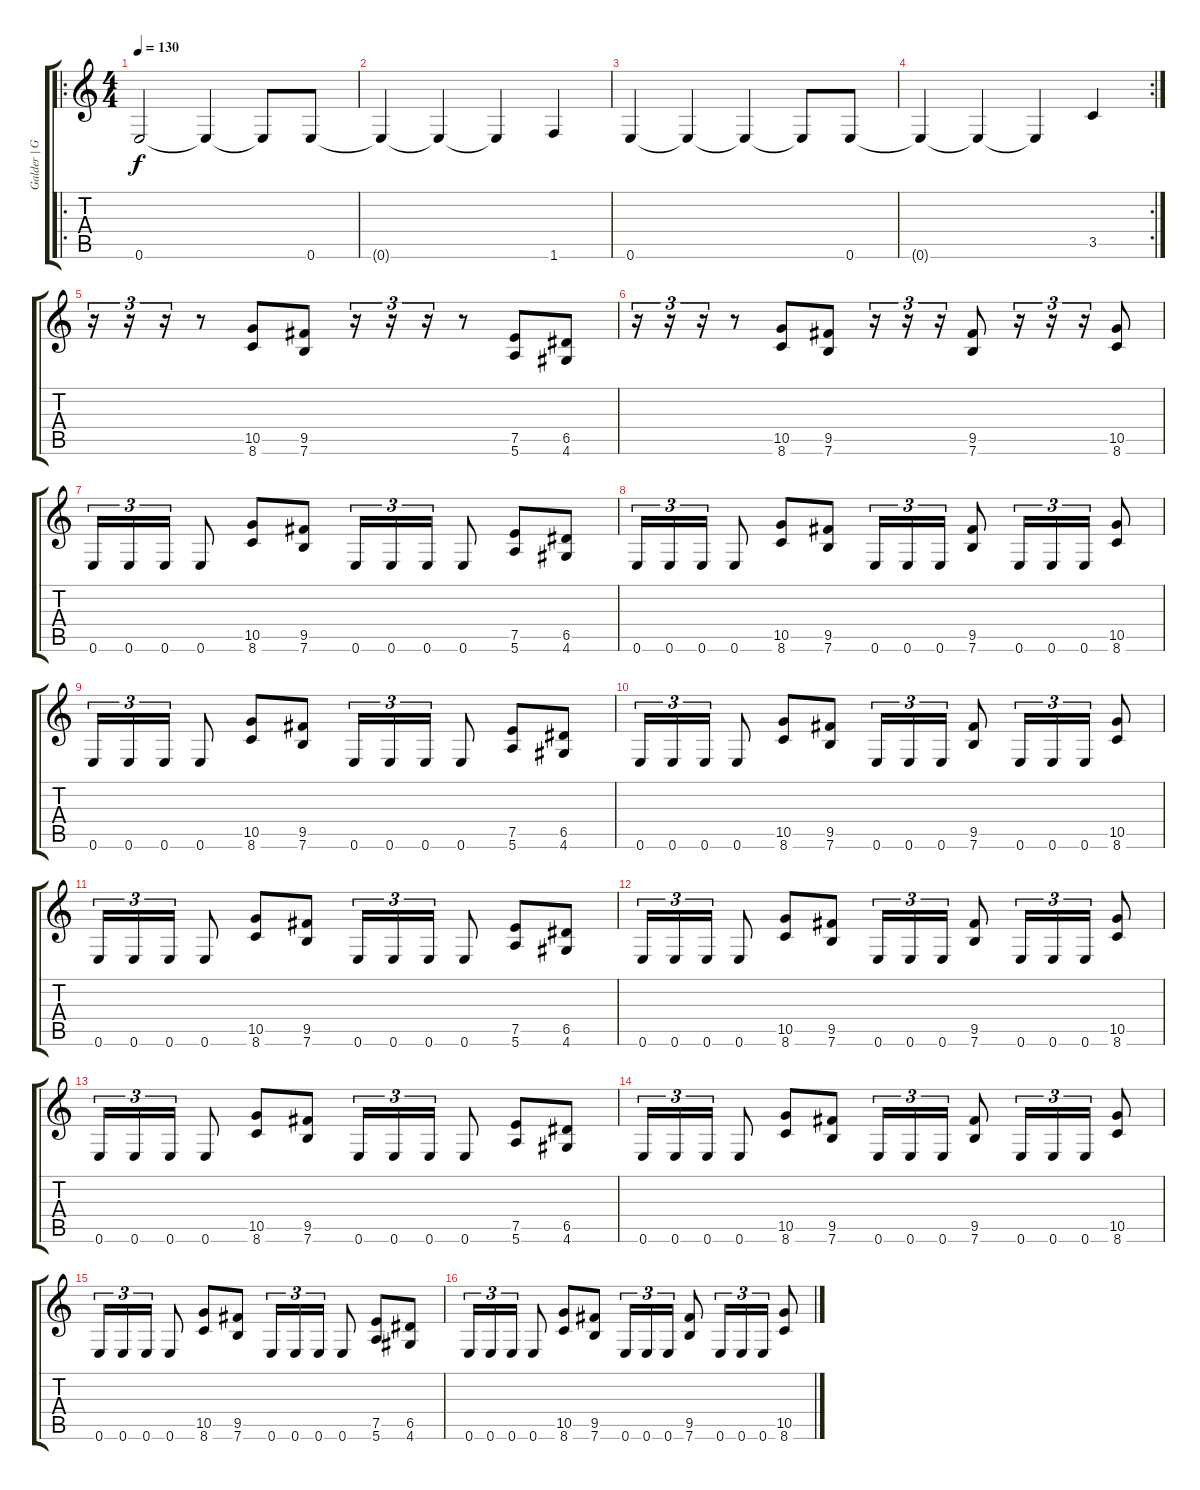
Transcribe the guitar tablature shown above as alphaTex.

\track ("Galder | Guitar II" "Galder | G") {instrument acousticguitarsteel}
\staff {score tabs}
\tuning (E4 B3 G3 D3 A2 E2) {hide}
\ro
\ts (4 4)
\tempo 130
\clef g2
\ks c
0.6.2{dy f instrument acousticguitarsteel} 0.6{t}.4 0.6{t}.8 0.6.8 |
0.6{t}.4 0.6{t}.4 0.6{t}.4 1.6.4 |
0.6.4 0.6{t}.4 0.6{t}.4 0.6{t}.8 0.6.8 |
\rc 2
0.6{t}.4 0.6{t}.4 0.6{t}.4 3.5.4 |
r.16{tu (3 2) instrument distortionguitar} r.16{tu (3 2)} r.16{tu (3 2)} r.8 (10.5 8.6).8 (9.5 7.6).8 r.16{tu (3 2)} r.16{tu (3 2)} r.16{tu (3 2)} r.8 (7.5 5.6).8 (6.5 4.6).8 |
r.16{tu (3 2)} r.16{tu (3 2)} r.16{tu (3 2)} r.8 (10.5 8.6).8 (9.5 7.6).8 r.16{tu (3 2)} r.16{tu (3 2)} r.16{tu (3 2)} (9.5 7.6).8 r.16{tu (3 2)} r.16{tu (3 2)} r.16{tu (3 2)} (10.5 8.6).8 |
0.6.16{tu (3 2) instrument distortionguitar} 0.6.16{tu (3 2)} 0.6.16{tu (3 2)} 0.6.8 (10.5 8.6).8 (9.5 7.6).8 0.6.16{tu (3 2)} 0.6.16{tu (3 2)} 0.6.16{tu (3 2)} 0.6.8 (7.5 5.6).8 (6.5 4.6).8 |
0.6.16{tu (3 2)} 0.6.16{tu (3 2)} 0.6.16{tu (3 2)} 0.6.8 (10.5 8.6).8 (9.5 7.6).8 0.6.16{tu (3 2)} 0.6.16{tu (3 2)} 0.6.16{tu (3 2)} (9.5 7.6).8 0.6.16{tu (3 2)} 0.6.16{tu (3 2)} 0.6.16{tu (3 2)} (10.5 8.6).8 |
0.6.16{tu (3 2) instrument distortionguitar} 0.6.16{tu (3 2)} 0.6.16{tu (3 2)} 0.6.8 (10.5 8.6).8 (9.5 7.6).8 0.6.16{tu (3 2)} 0.6.16{tu (3 2)} 0.6.16{tu (3 2)} 0.6.8 (7.5 5.6).8 (6.5 4.6).8 |
0.6.16{tu (3 2)} 0.6.16{tu (3 2)} 0.6.16{tu (3 2)} 0.6.8 (10.5 8.6).8 (9.5 7.6).8 0.6.16{tu (3 2)} 0.6.16{tu (3 2)} 0.6.16{tu (3 2)} (9.5 7.6).8 0.6.16{tu (3 2)} 0.6.16{tu (3 2)} 0.6.16{tu (3 2)} (10.5 8.6).8 |
0.6.16{tu (3 2) instrument distortionguitar} 0.6.16{tu (3 2)} 0.6.16{tu (3 2)} 0.6.8 (10.5 8.6).8 (9.5 7.6).8 0.6.16{tu (3 2)} 0.6.16{tu (3 2)} 0.6.16{tu (3 2)} 0.6.8 (7.5 5.6).8 (6.5 4.6).8 |
0.6.16{tu (3 2)} 0.6.16{tu (3 2)} 0.6.16{tu (3 2)} 0.6.8 (10.5 8.6).8 (9.5 7.6).8 0.6.16{tu (3 2)} 0.6.16{tu (3 2)} 0.6.16{tu (3 2)} (9.5 7.6).8 0.6.16{tu (3 2)} 0.6.16{tu (3 2)} 0.6.16{tu (3 2)} (10.5 8.6).8 |
0.6.16{tu (3 2) instrument distortionguitar} 0.6.16{tu (3 2)} 0.6.16{tu (3 2)} 0.6.8 (10.5 8.6).8 (9.5 7.6).8 0.6.16{tu (3 2)} 0.6.16{tu (3 2)} 0.6.16{tu (3 2)} 0.6.8 (7.5 5.6).8 (6.5 4.6).8 |
0.6.16{tu (3 2)} 0.6.16{tu (3 2)} 0.6.16{tu (3 2)} 0.6.8 (10.5 8.6).8 (9.5 7.6).8 0.6.16{tu (3 2)} 0.6.16{tu (3 2)} 0.6.16{tu (3 2)} (9.5 7.6).8 0.6.16{tu (3 2)} 0.6.16{tu (3 2)} 0.6.16{tu (3 2)} (10.5 8.6).8 |
0.6.16{tu (3 2) instrument distortionguitar} 0.6.16{tu (3 2)} 0.6.16{tu (3 2)} 0.6.8 (10.5 8.6).8 (9.5 7.6).8 0.6.16{tu (3 2)} 0.6.16{tu (3 2)} 0.6.16{tu (3 2)} 0.6.8 (7.5 5.6).8 (6.5 4.6).8 |
0.6.16{tu (3 2)} 0.6.16{tu (3 2)} 0.6.16{tu (3 2)} 0.6.8 (10.5 8.6).8 (9.5 7.6).8 0.6.16{tu (3 2)} 0.6.16{tu (3 2)} 0.6.16{tu (3 2)} (9.5 7.6).8 0.6.16{tu (3 2)} 0.6.16{tu (3 2)} 0.6.16{tu (3 2)} (10.5 8.6).8
